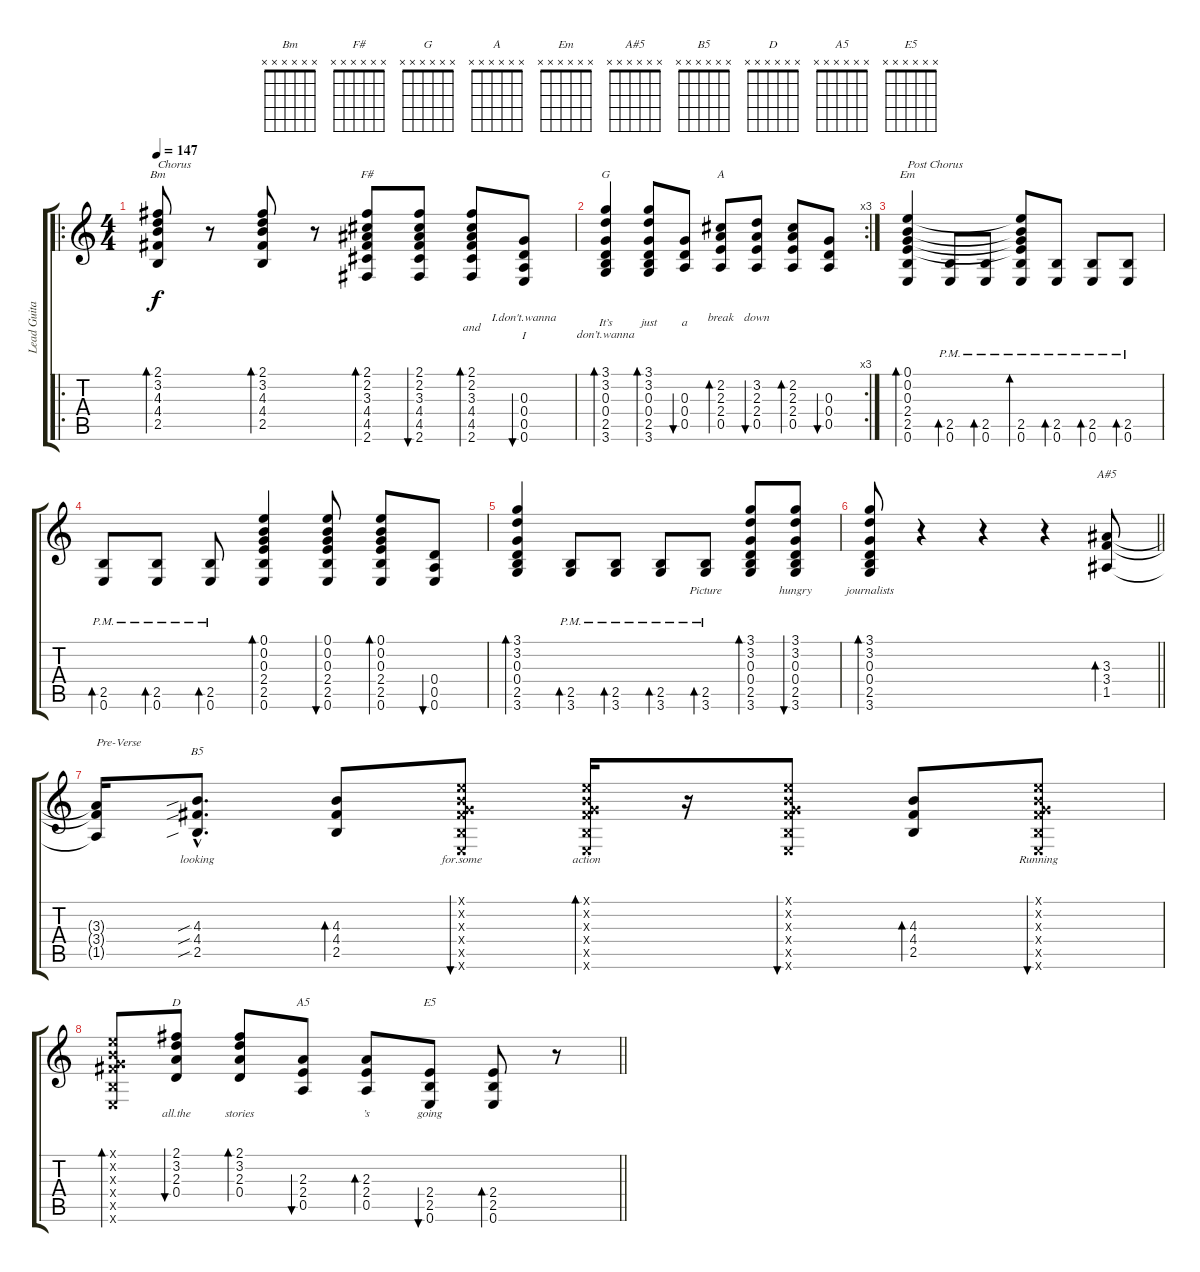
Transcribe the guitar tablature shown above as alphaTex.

\track ("Lead Guitar" "Lead Guita") {instrument overdrivenguitar}
\staff {score tabs}
\tuning (E4 B3 G3 D3 A2 E2) {hide}
\chord ("Bm" x x x x x x)
\chord ("F#" x x x x x x)
\chord ("G" x x x x x x)
\chord ("A" x x x x x x)
\chord ("Em" x x x x x x)
\chord ("A#5" x x x x x x)
\chord ("B5" x x x x x x)
\chord ("D" x x x x x x)
\chord ("A5" x x x x x x)
\chord ("E5" x x x x x x)
\ro
\ts (4 4)
\tempo 147
\clef g2
\ks c
(2.1 3.2 4.3 4.4 2.5).8{bd 30 ch "Bm" txt "Chorus" lyrics (0 "") lyrics (1 "") lyrics (2 "") lyrics (3 "") lyrics (4 "") dy f} r.8 (2.1 3.2 4.3 4.4 2.5).8{bd 30 lyrics (0 "") lyrics (1 "") lyrics (2 "") lyrics (3 "") lyrics (4 "")} r.8 (2.1 2.2 3.3 4.4 4.5 2.6).8{bd 30 ch "F#" lyrics (0 "") lyrics (1 "") lyrics (2 "") lyrics (3 "") lyrics (4 "")} (2.1 2.2 3.3 4.4 4.5 2.6).8{bu 30 lyrics (0 "") lyrics (1 "") lyrics (2 "") lyrics (3 "") lyrics (4 "")} (2.1 2.2 3.3 4.4 4.5 2.6).8{bd 30 lyrics (0 "") lyrics (1 "") lyrics (2 "and") lyrics (3 "") lyrics (4 "")} (0.3 0.4 0.5 0.6).8{bu 30 lyrics (0 "I.don't.wanna") lyrics (1 "") lyrics (2 "I") lyrics (3 "") lyrics (4 "")} |
\rc 3
(3.1 3.2 0.3 0.4 2.5 3.6).4{bd 30 ch "G" lyrics (0 "") lyrics (1 "It’s") lyrics (2 "don’t.wanna") lyrics (3 "") lyrics (4 "")} (3.1 3.2 0.3 0.4 2.5 3.6).8{bd 30 lyrics (0 "") lyrics (1 "just") lyrics (2 "") lyrics (3 "") lyrics (4 "")} (0.3 0.4 0.5).8{bu 30 lyrics (0 "") lyrics (1 "a") lyrics (2 "") lyrics (3 "") lyrics (4 "")} (2.2 2.3 2.4 0.5).8{bd 30 ch "A" lyrics (0 "break") lyrics (1 "") lyrics (2 "") lyrics (3 "") lyrics (4 "")} (3.2 2.3 2.4 0.5).8{bu 30 lyrics (0 "down") lyrics (1 "") lyrics (2 "") lyrics (3 "") lyrics (4 "")} (2.2 2.3 2.4 0.5).8{bd 30 lyrics (0 "") lyrics (1 "") lyrics (2 "") lyrics (3 "") lyrics (4 "")} (0.3 0.4 0.5).8{bu 30 lyrics (0 "") lyrics (1 "") lyrics (2 "") lyrics (3 "") lyrics (4 "")} |
(0.1 0.2 0.3 2.4 2.5 0.6).4{bd 30 ch "Em" txt "Post Chorus" lyrics (0 "") lyrics (1 "") lyrics (2 "") lyrics (3 "") lyrics (4 "")} (2.5{pm} 0.6{pm}).8{bd 30 lyrics (0 "") lyrics (1 "") lyrics (2 "") lyrics (3 "") lyrics (4 "")} (2.5{pm} 0.6{pm}).8{bd 30 lyrics (0 "") lyrics (1 "") lyrics (2 "") lyrics (3 "") lyrics (4 "")} (0.1{t} 0.2{t} 0.3{t} 2.4{t} 2.5{pm} 0.6{pm}).8{bd 30 lyrics (0 "") lyrics (1 "") lyrics (2 "") lyrics (3 "") lyrics (4 "")} (2.5{pm} 0.6{pm}).8{bd 30 lyrics (0 "") lyrics (1 "") lyrics (2 "") lyrics (3 "") lyrics (4 "")} (2.5{pm} 0.6{pm}).8{bd 30 lyrics (0 "") lyrics (1 "") lyrics (2 "") lyrics (3 "") lyrics (4 "")} (2.5{pm} 0.6{pm}).8{bd 30 lyrics (0 "") lyrics (1 "") lyrics (2 "") lyrics (3 "") lyrics (4 "")} |
(2.5{pm} 0.6{pm}).8{bd 30 lyrics (0 "") lyrics (1 "") lyrics (2 "") lyrics (3 "") lyrics (4 "")} (2.5{pm} 0.6{pm}).8{bd 30 lyrics (0 "") lyrics (1 "") lyrics (2 "") lyrics (3 "") lyrics (4 "")} (2.5{pm} 0.6{pm}).8{bd 30 lyrics (0 "") lyrics (1 "") lyrics (2 "") lyrics (3 "") lyrics (4 "")} (0.1 0.2 0.3 2.4 2.5 0.6).4{bd 30 lyrics (0 "") lyrics (1 "") lyrics (2 "") lyrics (3 "") lyrics (4 "")} (0.1 0.2 0.3 2.4 2.5 0.6).8{bu 30 lyrics (0 "") lyrics (1 "") lyrics (2 "") lyrics (3 "") lyrics (4 "")} (0.1 0.2 0.3 2.4 2.5 0.6).8{bd 30 lyrics (0 "") lyrics (1 "") lyrics (2 "") lyrics (3 "") lyrics (4 "")} (0.4 0.5 0.6).8{bu 30 lyrics (0 "") lyrics (1 "") lyrics (2 "") lyrics (3 "") lyrics (4 "")} |
(3.1 3.2 0.3 0.4 2.5 3.6).4{bd 30 lyrics (0 "") lyrics (1 "") lyrics (2 "") lyrics (3 "") lyrics (4 "")} (2.5{pm} 3.6{pm}).8{bd 30 lyrics (0 "") lyrics (1 "") lyrics (2 "") lyrics (3 "") lyrics (4 "")} (2.5{pm} 3.6{pm}).8{bd 30 lyrics (0 "") lyrics (1 "") lyrics (2 "") lyrics (3 "") lyrics (4 "")} (2.5{pm} 3.6{pm}).8{bd 30 lyrics (0 "") lyrics (1 "") lyrics (2 "") lyrics (3 "") lyrics (4 "")} (2.5{pm} 3.6{pm}).8{bd 30 lyrics (0 "Picture") lyrics (1 "") lyrics (2 "") lyrics (3 "") lyrics (4 "")} (3.1 3.2 0.3 0.4 2.5 3.6).8{bd 30 lyrics (0 "") lyrics (1 "") lyrics (2 "") lyrics (3 "") lyrics (4 "")} (3.1 3.2 0.3 0.4 2.5 3.6).8{bu 30 lyrics (0 "hungry") lyrics (1 "") lyrics (2 "") lyrics (3 "") lyrics (4 "")} |
\barLineRight lightlight
(3.1 3.2 0.3 0.4 2.5 3.6).8{bd 30 lyrics (0 "journalists") lyrics (1 "") lyrics (2 "") lyrics (3 "") lyrics (4 "")} r.4 r.4 r.4 (3.3 3.4 1.5).8{bd 30 ch "A#5" lyrics (0 "") lyrics (1 "") lyrics (2 "") lyrics (3 "") lyrics (4 "")} |
(3.3{t} 3.4{t} 1.5{t}).16{txt "Pre-Verse" lyrics (0 "") lyrics (1 "") lyrics (2 "") lyrics (3 "") lyrics (4 "")} (4.3{sib hac} 4.4{sib hac} 2.5{sib hac}).8{d ch "B5" lyrics (0 "looking") lyrics (1 "") lyrics (2 "") lyrics (3 "") lyrics (4 "")} (4.3 4.4 2.5).8{bd 30 lyrics (0 "") lyrics (1 "") lyrics (2 "") lyrics (3 "") lyrics (4 "")} (0.1{x} 0.2{x} 0.3{x} 4.4{x} 2.5{x} 0.6{x}).8{bu 30 lyrics (0 "for.some") lyrics (1 "") lyrics (2 "") lyrics (3 "") lyrics (4 "")} (0.1{x} 0.2{x} 0.3{x} 4.4{x} 2.5{x} 0.6{x}).16{bd 30 lyrics (0 "action") lyrics (1 "") lyrics (2 "") lyrics (3 "") lyrics (4 "")} r.16 (0.1{x} 0.2{x} 0.3{x} 4.4{x} 2.5{x} 0.6{x}).8{bu 30 lyrics (0 "") lyrics (1 "") lyrics (2 "") lyrics (3 "") lyrics (4 "")} (4.3 4.4 2.5).8{bd 30 lyrics (0 "") lyrics (1 "") lyrics (2 "") lyrics (3 "") lyrics (4 "")} (0.1{x} 0.2{x} 0.3{x} 4.4{x} 2.5{x} 0.6{x}).8{bu 30 lyrics (0 "Running") lyrics (1 "") lyrics (2 "") lyrics (3 "") lyrics (4 "")} |
\barLineRight lightlight
(0.1{x} 0.2{x} 0.3{x} 4.4{x} 2.5{x} 0.6{x}).8{bd 30 lyrics (0 "") lyrics (1 "") lyrics (2 "") lyrics (3 "") lyrics (4 "")} (2.1 3.2 2.3 0.4).8{bu 30 ch "D" lyrics (0 "all.the") lyrics (1 "") lyrics (2 "") lyrics (3 "") lyrics (4 "")} (2.1 3.2 2.3 0.4).8{bd 30 lyrics (0 "stories") lyrics (1 "") lyrics (2 "") lyrics (3 "") lyrics (4 "")} (2.3 2.4 0.5).8{bu 30 ch "A5" lyrics (0 "") lyrics (1 "") lyrics (2 "") lyrics (3 "") lyrics (4 "")} (2.3 2.4 0.5).8{bd 30 lyrics (0 "’s") lyrics (1 "") lyrics (2 "") lyrics (3 "") lyrics (4 "")} (2.4 2.5 0.6).8{bu 30 ch "E5" lyrics (0 "going") lyrics (1 "") lyrics (2 "") lyrics (3 "") lyrics (4 "")} (2.4 2.5 0.6).8{bd 30 lyrics (0 "") lyrics (1 "") lyrics (2 "") lyrics (3 "") lyrics (4 "")} r.8
